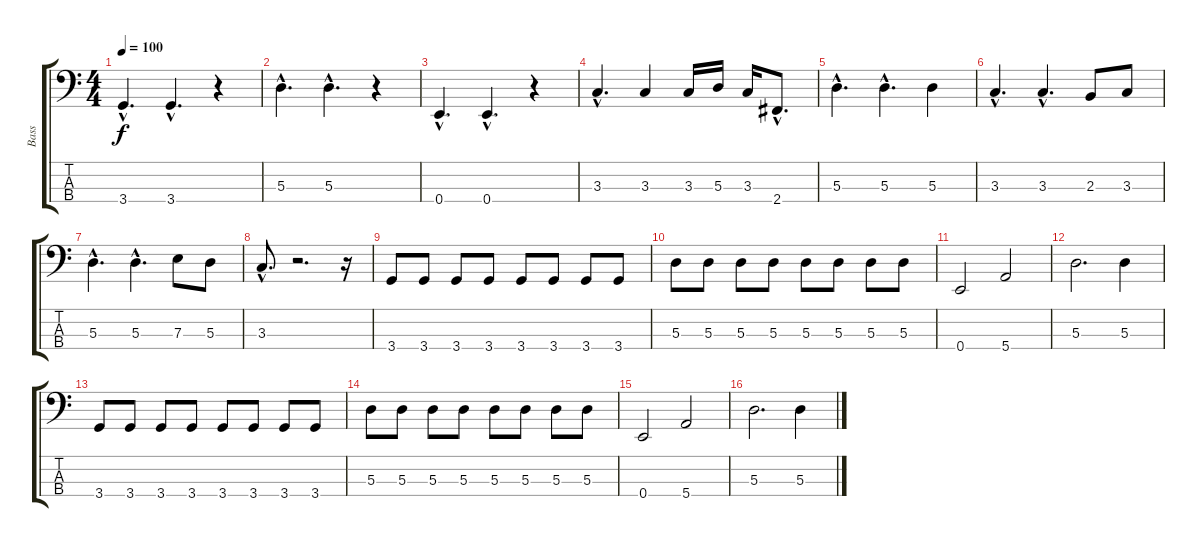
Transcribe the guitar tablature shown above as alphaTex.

\track ("Bass" "Bass") {instrument electricbassfinger}
\staff {score tabs}
\tuning (G2 D2 A1 E1) {hide}
\ts (4 4)
\tempo 100
\clef f4
\ks c
3.4{hac}.4{d dy f} 3.4{hac}.4{d} r.4 |
5.3{hac}.4{d} 5.3{hac}.4{d} r.4 |
0.4{hac}.4{d} 0.4{hac}.4{d} r.4 |
3.3{hac}.4{d} 3.3.4 3.3.16 5.3.16 3.3.16 2.4{hac}.8{d} |
5.3{hac}.4{d} 5.3{hac}.4{d} 5.3.4 |
3.3{hac}.4{d} 3.3{hac}.4{d} 2.3.8 3.3.8 |
5.3{hac}.4{d} 5.3{hac}.4{d} 7.3.8 5.3.8 |
3.3{hac}.8{d} r.2{d} r.16 |
3.4.8 3.4.8 3.4.8 3.4.8 3.4.8 3.4.8 3.4.8 3.4.8 |
5.3.8 5.3.8 5.3.8 5.3.8 5.3.8 5.3.8 5.3.8 5.3.8 |
0.4.2 5.4.2 |
5.3.2{d} 5.3.4 |
3.4.8 3.4.8 3.4.8 3.4.8 3.4.8 3.4.8 3.4.8 3.4.8 |
5.3.8 5.3.8 5.3.8 5.3.8 5.3.8 5.3.8 5.3.8 5.3.8 |
0.4.2 5.4.2 |
5.3.2{d} 5.3.4
